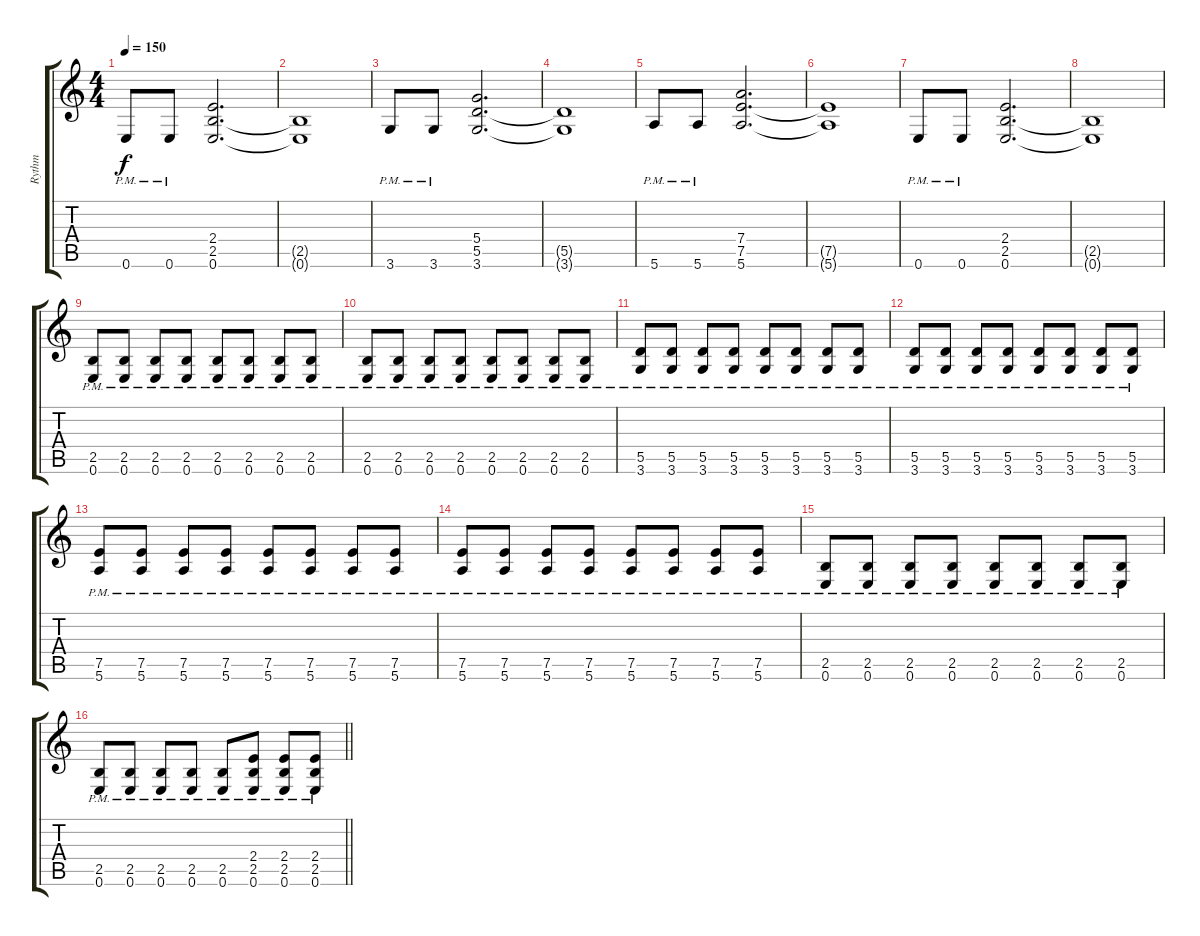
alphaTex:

\track ("Rythm" "Rythm") {instrument distortionguitar}
\staff {score tabs}
\tuning (E4 B3 G3 D3 A2 E2) {hide}
\ts (4 4)
\tempo 150
\clef g2
\ks c
0.6{pm}.8{dy f instrument distortionguitar} 0.6{pm}.8 (2.4 2.5 0.6).2{d} |
(2.5{t} 0.6{t}).1 |
3.6{pm}.8 3.6{pm}.8 (5.4 5.5 3.6).2{d} |
(5.5{t} 3.6{t}).1 |
5.6{pm}.8 5.6{pm}.8 (7.4 7.5 5.6).2{d} |
(7.5{t} 5.6{t}).1 |
0.6{pm}.8 0.6{pm}.8 (2.4 2.5 0.6).2{d} |
(2.5{t} 0.6{t}).1 |
(2.5{pm} 0.6{pm}).8 (2.5{pm} 0.6{pm}).8 (2.5{pm} 0.6{pm}).8 (2.5{pm} 0.6{pm}).8 (2.5{pm} 0.6{pm}).8 (2.5{pm} 0.6{pm}).8 (2.5{pm} 0.6{pm}).8 (2.5{pm} 0.6{pm}).8 |
(2.5{pm} 0.6{pm}).8 (2.5{pm} 0.6{pm}).8 (2.5{pm} 0.6{pm}).8 (2.5{pm} 0.6{pm}).8 (2.5{pm} 0.6{pm}).8 (2.5{pm} 0.6{pm}).8 (2.5{pm} 0.6{pm}).8 (2.5{pm} 0.6{pm}).8 |
(5.5{pm} 3.6{pm}).8 (5.5{pm} 3.6{pm}).8 (5.5{pm} 3.6{pm}).8 (5.5{pm} 3.6{pm}).8 (5.5{pm} 3.6{pm}).8 (5.5{pm} 3.6{pm}).8 (5.5{pm} 3.6{pm}).8 (5.5{pm} 3.6{pm}).8 |
(5.5{pm} 3.6{pm}).8 (5.5{pm} 3.6{pm}).8 (5.5{pm} 3.6{pm}).8 (5.5{pm} 3.6{pm}).8 (5.5{pm} 3.6{pm}).8 (5.5{pm} 3.6{pm}).8 (5.5{pm} 3.6{pm}).8 (5.5{pm} 3.6{pm}).8 |
(7.5{pm} 5.6{pm}).8 (7.5{pm} 5.6{pm}).8 (7.5{pm} 5.6{pm}).8 (7.5{pm} 5.6{pm}).8 (7.5{pm} 5.6{pm}).8 (7.5{pm} 5.6{pm}).8 (7.5{pm} 5.6{pm}).8 (7.5{pm} 5.6{pm}).8 |
(7.5{pm} 5.6{pm}).8 (7.5{pm} 5.6{pm}).8 (7.5{pm} 5.6{pm}).8 (7.5{pm} 5.6{pm}).8 (7.5{pm} 5.6{pm}).8 (7.5{pm} 5.6{pm}).8 (7.5{pm} 5.6{pm}).8 (7.5{pm} 5.6{pm}).8 |
(2.5{pm} 0.6{pm}).8 (2.5{pm} 0.6{pm}).8 (2.5{pm} 0.6{pm}).8 (2.5{pm} 0.6{pm}).8 (2.5{pm} 0.6{pm}).8 (2.5{pm} 0.6{pm}).8 (2.5{pm} 0.6{pm}).8 (2.5{pm} 0.6{pm}).8 |
\barLineRight lightlight
(2.5{pm} 0.6{pm}).8 (2.5{pm} 0.6{pm}).8 (2.5{pm} 0.6{pm}).8 (2.5{pm} 0.6{pm}).8 (2.5{pm} 0.6{pm}).8 (2.4{pm} 2.5{pm} 0.6{pm}).8 (2.4{pm} 2.5{pm} 0.6{pm}).8 (2.4{pm} 2.5{pm} 0.6{pm}).8
